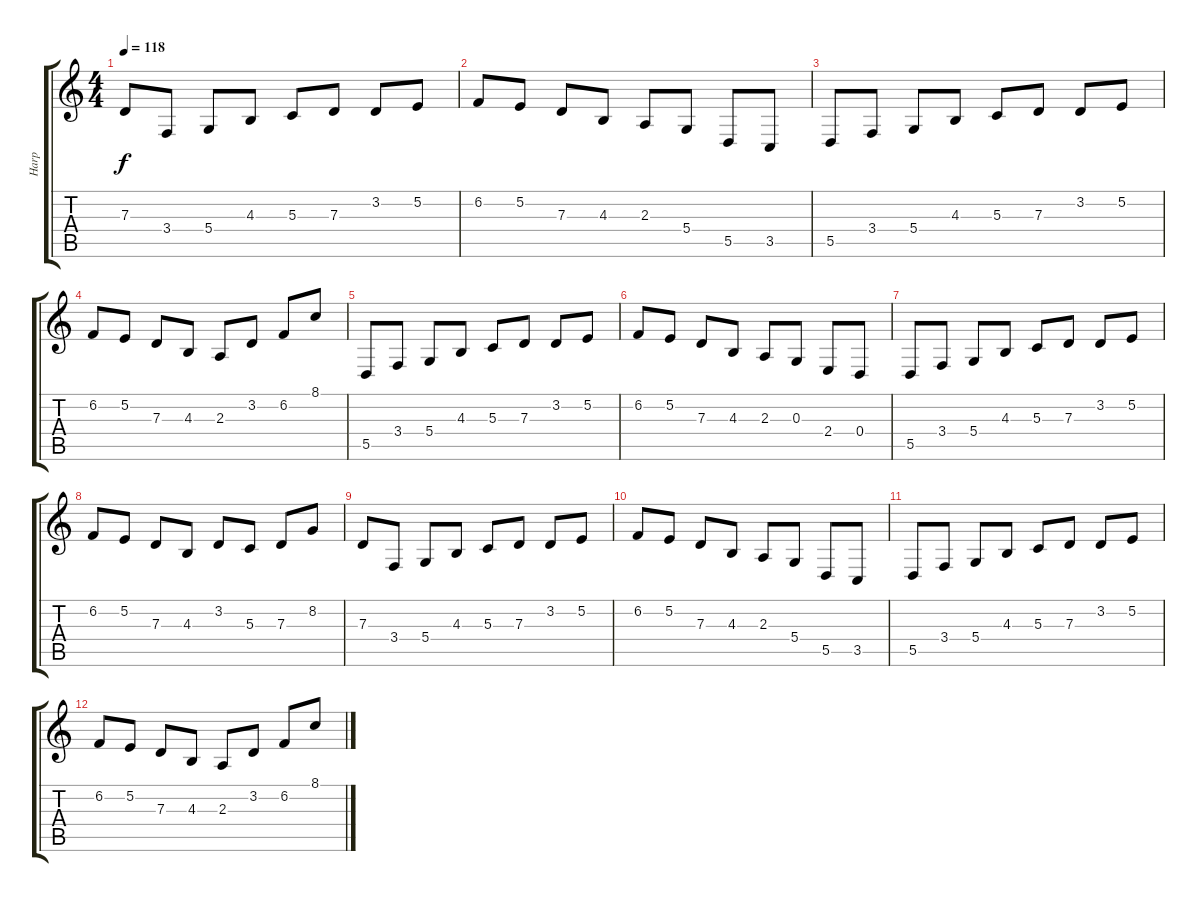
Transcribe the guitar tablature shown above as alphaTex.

\track ("Harp" "Harp") {instrument orchestralharp}
\staff {score tabs}
\tuning (E4 B3 G3 D3 A2 E2) {hide}
\ts (4 4)
\tempo 118
\clef g2
\ks c
7.3.8{dy f} 3.4.8 5.4.8 4.3.8 5.3.8 7.3.8 3.2.8 5.2.8 |
6.2.8 5.2.8 7.3.8 4.3.8 2.3.8 5.4.8 5.5.8 3.5.8 |
5.5.8 3.4.8 5.4.8 4.3.8 5.3.8 7.3.8 3.2.8 5.2.8 |
6.2.8 5.2.8 7.3.8 4.3.8 2.3.8 3.2.8 6.2.8 8.1.8 |
5.5.8 3.4.8 5.4.8 4.3.8 5.3.8 7.3.8 3.2.8 5.2.8 |
6.2.8 5.2.8 7.3.8 4.3.8 2.3.8 0.3.8 2.4.8 0.4.8 |
5.5.8 3.4.8 5.4.8 4.3.8 5.3.8 7.3.8 3.2.8 5.2.8 |
6.2.8 5.2.8 7.3.8 4.3.8 3.2.8 5.3.8 7.3.8 8.2.8 |
7.3.8 3.4.8 5.4.8 4.3.8 5.3.8 7.3.8 3.2.8 5.2.8 |
6.2.8 5.2.8 7.3.8 4.3.8 2.3.8 5.4.8 5.5.8 3.5.8 |
5.5.8 3.4.8 5.4.8 4.3.8 5.3.8 7.3.8 3.2.8 5.2.8 |
6.2.8 5.2.8 7.3.8 4.3.8 2.3.8 3.2.8 6.2.8 8.1.8
